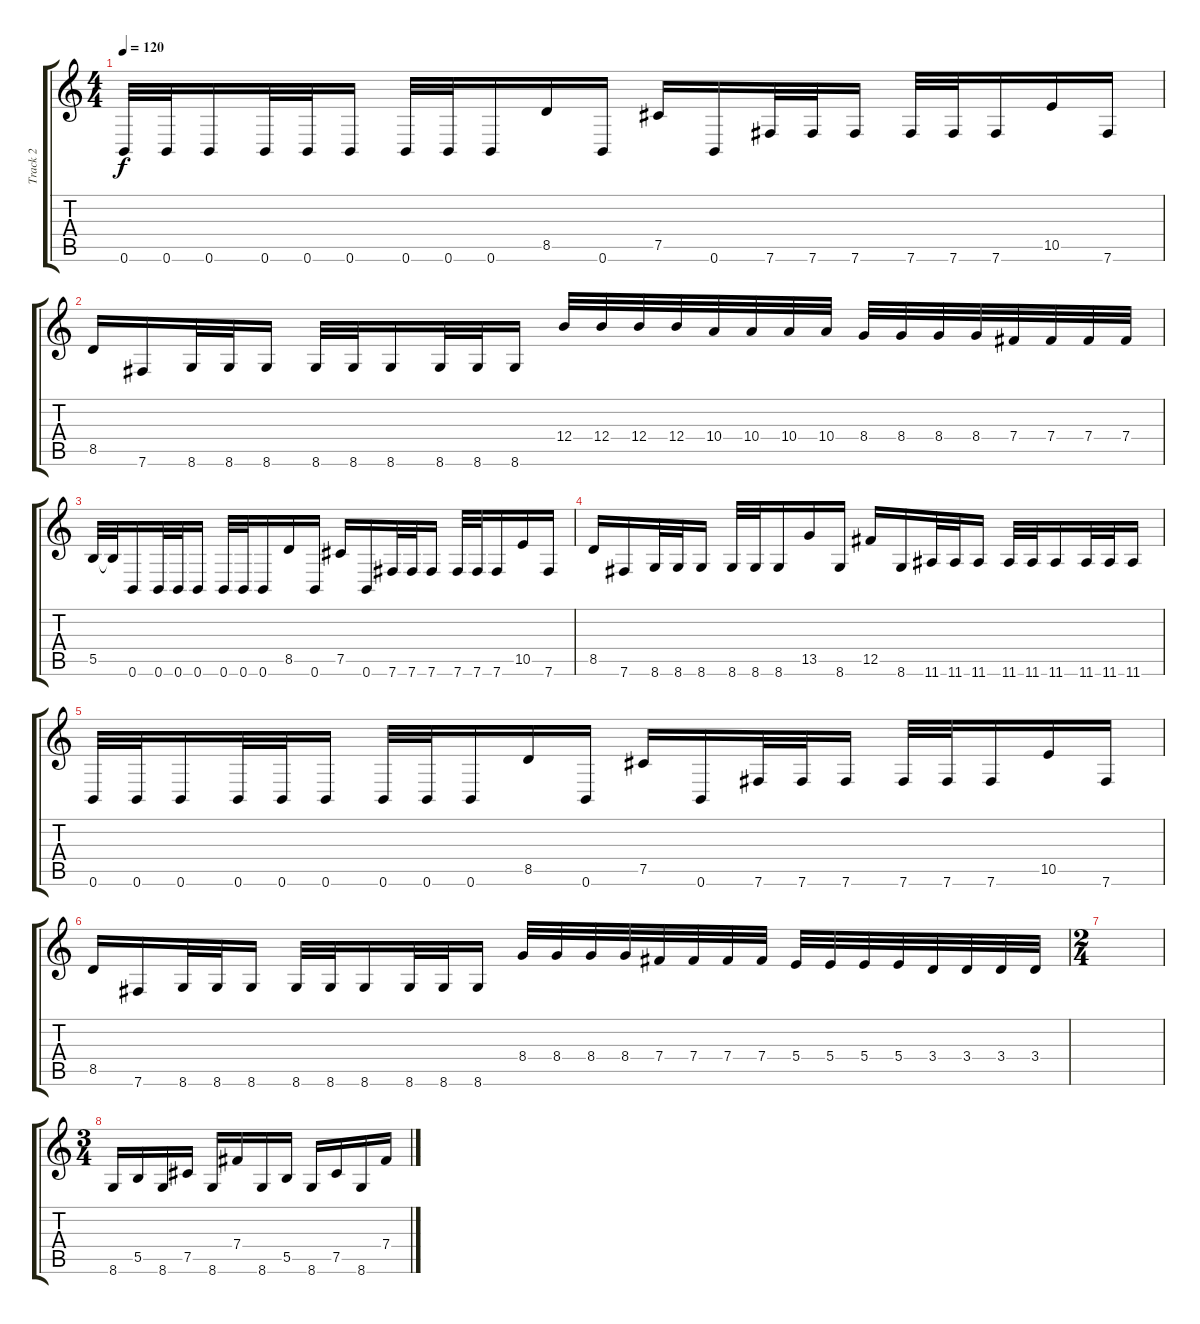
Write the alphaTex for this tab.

\track ("Track 2" "Track 2") {instrument distortionguitar}
\staff {score tabs}
\tuning (Db4 Ab3 E3 B2 Gb2 B1) {hide}
\ts (4 4)
\tempo 120
\clef g2
\ks c
0.6.32{dy f} 0.6.32 0.6.16 0.6.32 0.6.32 0.6.16 0.6.32 0.6.32 0.6.16 8.5.16 0.6.16 7.5.16 0.6.16 7.6.32 7.6.32 7.6.16 7.6.32 7.6.32 7.6.16 10.5.16 7.6.16 |
8.5.16 7.6.16 8.6.32 8.6.32 8.6.16 8.6.32 8.6.32 8.6.16 8.6.32 8.6.32 8.6.16 12.4.32 12.4.32 12.4.32 12.4.32 10.4.32 10.4.32 10.4.32 10.4.32 8.4.32 8.4.32 8.4.32 8.4.32 7.4.32 7.4.32 7.4.32 7.4.32 |
5.5.32 5.5{t}.32 0.6.16 0.6.32 0.6.32 0.6.16 0.6.32 0.6.32 0.6.16 8.5.16 0.6.16 7.5.16 0.6.16 7.6.32 7.6.32 7.6.16 7.6.32 7.6.32 7.6.16 10.5.16 7.6.16 |
8.5.16 7.6.16 8.6.32 8.6.32 8.6.16 8.6.32 8.6.32 8.6.16 13.5.16 8.6.16 12.5.16 8.6.16 11.6.32 11.6.32 11.6.16 11.6.32 11.6.32 11.6.16 11.6.32 11.6.32 11.6.16 |
0.6.32 0.6.32 0.6.16 0.6.32 0.6.32 0.6.16 0.6.32 0.6.32 0.6.16 8.5.16 0.6.16 7.5.16 0.6.16 7.6.32 7.6.32 7.6.16 7.6.32 7.6.32 7.6.16 10.5.16 7.6.16 |
8.5.16 7.6.16 8.6.32 8.6.32 8.6.16 8.6.32 8.6.32 8.6.16 8.6.32 8.6.32 8.6.16 8.4.32 8.4.32 8.4.32 8.4.32 7.4.32 7.4.32 7.4.32 7.4.32 5.4.32 5.4.32 5.4.32 5.4.32 3.4.32 3.4.32 3.4.32 3.4.32 |
\ts (2 4)
|
\ts (3 4)
8.6.16 5.5.16 8.6.16 7.5.16 8.6.16 7.4.16 8.6.16 5.5.16 8.6.16 7.5.16 8.6.16 7.4.16
